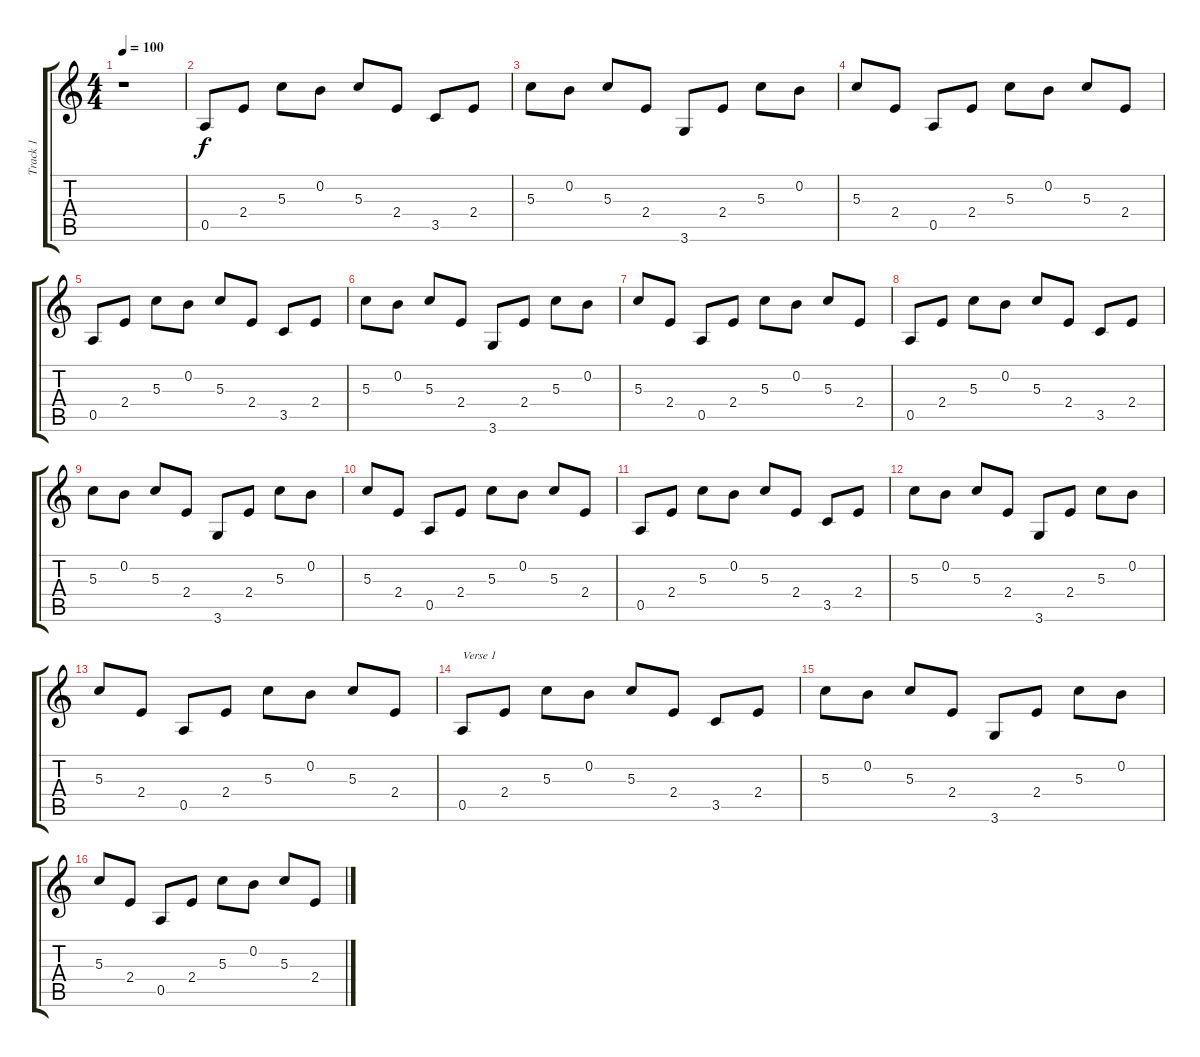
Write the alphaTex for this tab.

\track ("Track 1" "Track 1") {instrument acousticguitarsteel}
\staff {score tabs}
\tuning (E4 B3 G3 D3 A2 E2) {hide}
\ts (4 4)
\tempo 100
\clef g2
\ks c
r.1{dy f instrument acousticguitarsteel} |
0.5.8 2.4.8 5.3.8 0.2.8 5.3.8 2.4.8 3.5.8 2.4.8 |
5.3.8 0.2.8 5.3.8 2.4.8 3.6.8 2.4.8 5.3.8 0.2.8 |
5.3.8 2.4.8 0.5.8 2.4.8 5.3.8 0.2.8 5.3.8 2.4.8 |
0.5.8 2.4.8 5.3.8 0.2.8 5.3.8 2.4.8 3.5.8 2.4.8 |
5.3.8 0.2.8 5.3.8 2.4.8 3.6.8 2.4.8 5.3.8 0.2.8 |
5.3.8 2.4.8 0.5.8 2.4.8 5.3.8 0.2.8 5.3.8 2.4.8 |
0.5.8 2.4.8 5.3.8 0.2.8 5.3.8 2.4.8 3.5.8 2.4.8 |
5.3.8 0.2.8 5.3.8 2.4.8 3.6.8 2.4.8 5.3.8 0.2.8 |
5.3.8 2.4.8 0.5.8 2.4.8 5.3.8 0.2.8 5.3.8 2.4.8 |
0.5.8 2.4.8 5.3.8 0.2.8 5.3.8 2.4.8 3.5.8 2.4.8 |
5.3.8 0.2.8 5.3.8 2.4.8 3.6.8 2.4.8 5.3.8 0.2.8 |
5.3.8 2.4.8 0.5.8 2.4.8 5.3.8 0.2.8 5.3.8 2.4.8 |
0.5.8{txt "Verse 1"} 2.4.8 5.3.8 0.2.8 5.3.8 2.4.8 3.5.8 2.4.8 |
5.3.8 0.2.8 5.3.8 2.4.8 3.6.8 2.4.8 5.3.8 0.2.8 |
5.3.8 2.4.8 0.5.8 2.4.8 5.3.8 0.2.8 5.3.8 2.4.8
